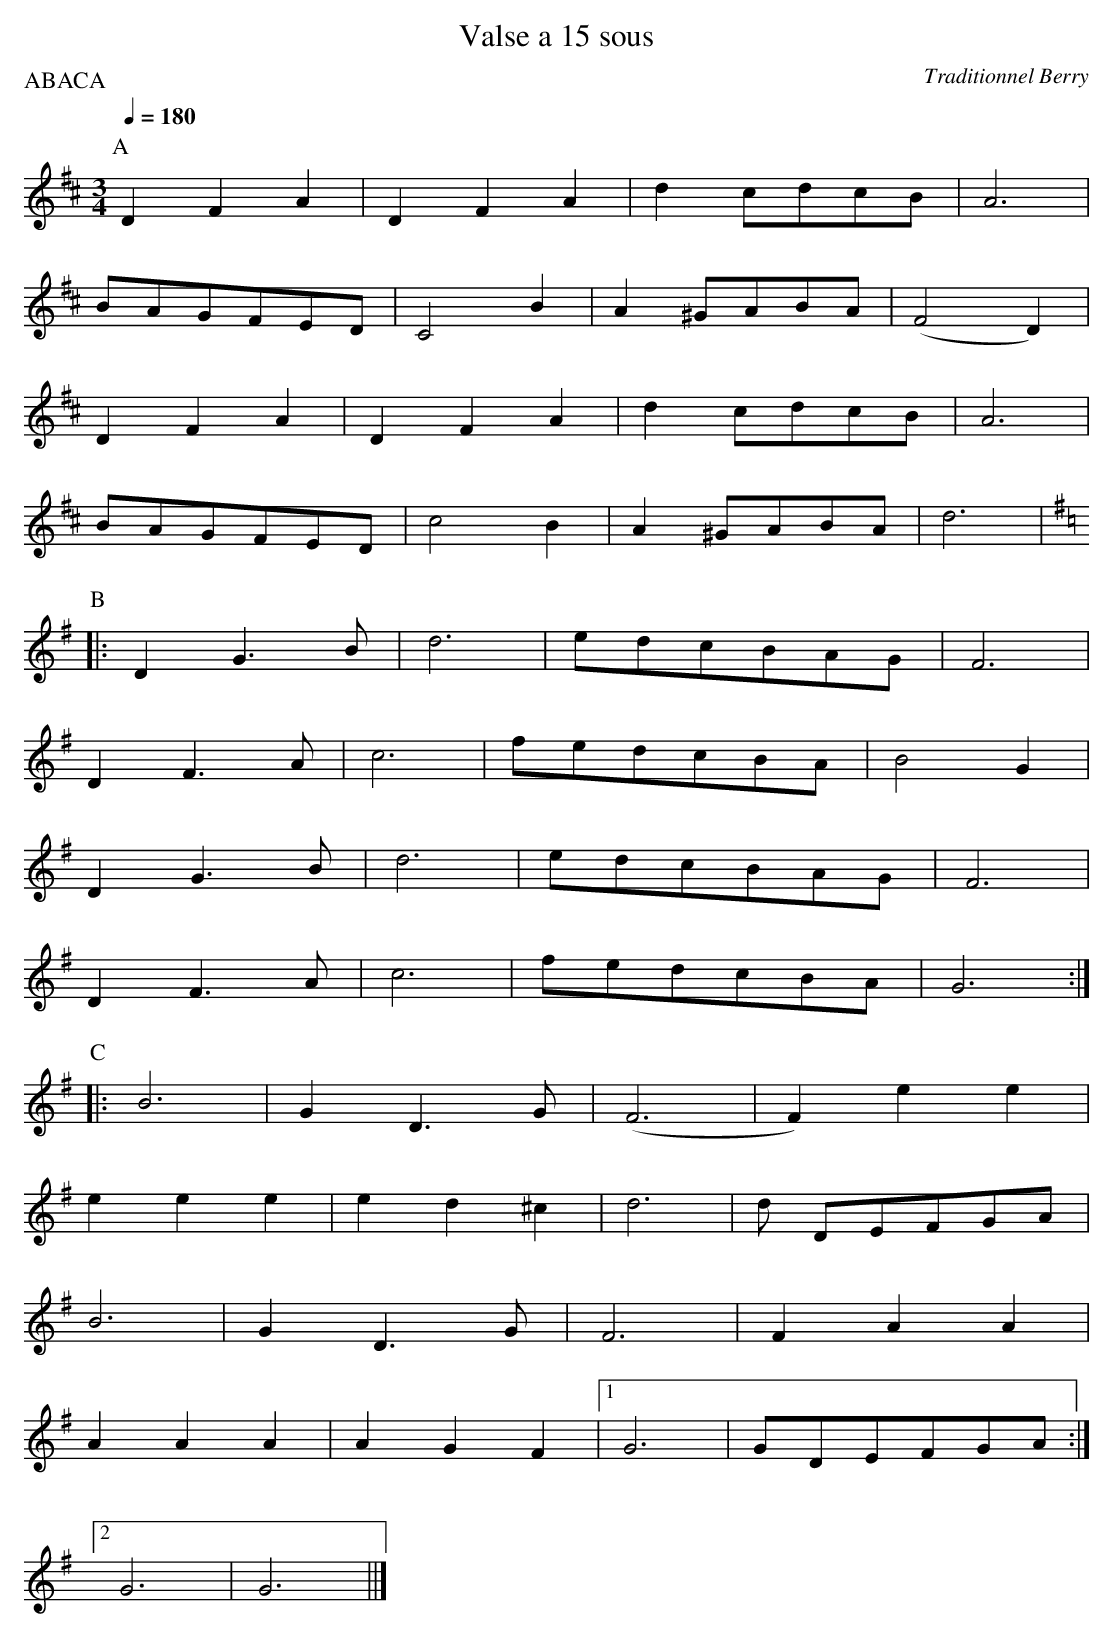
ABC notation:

X:1
T:Valse a 15 sous
C:Traditionnel Berry
Q:1/4=180
M:3/4
L:1/4
P:ABACA
K:D
P:A
D F A |D F A |d c/d/c/B/ |A3 |
B/A/G/F/E/D/ |C2 B |A ^G/A/B/A/ |(F2 D) |
D F A |D F A |d c/d/c/B/ |A3 |
B/A/G/F/E/D/ |c2 B |A ^G/A/B/A/ |d3 |
K:G
P:B
|:D G3/2 B/ |d3 |e/d/c/B/A/G/ |F3 |
D F3/2 A/ |c3 |f/e/d/c/B/A/ |B2 G |
D G3/2 B/ |d3 |e/d/c/B/A/G/ |F3 |
D F3/2 A/ |c3 |f/e/d/c/B/A/ |G3 :|
K:G
P:C
|:B3 |G D3/2 G/ |(F3 |F) e e |
e e e |e d ^c |d3 |d/ D/E/F/G/A/ |
B3 |G D3/2 G/ |F3 |F A A |
A A A |A G F |1G3 |G/D/E/F/G/A/ :|2
G3 |G3 ||]
